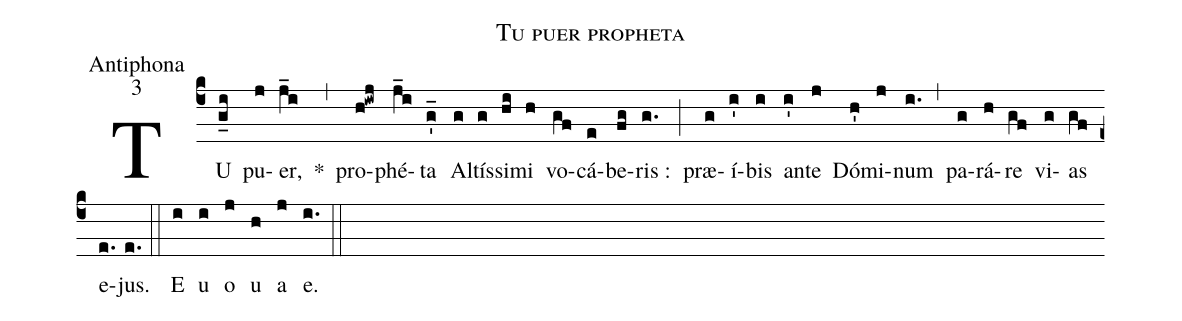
name:Tu puer propheta;
office-part:Antiphona;
mode:3;
%%
(c4) TU(g_i) pu(j)er,(j_i) *(,) pro(h!iwj)phé(j_i)ta(g'_) Al(g)tís(g)si(hi)mi(h) vo(gf)cá(e)be(fg)ris :(g.) (;) præ(g)í(i')bis(i) an(i')te(j) Dó(h')mi(j)num(i.) (,) pa(g)rá(h)re(gf) vi(g)as(gf) e(e.)jus.(e.) (::) E(i) u(i) o(j) u(h) a(j) e.(i.) (::)
